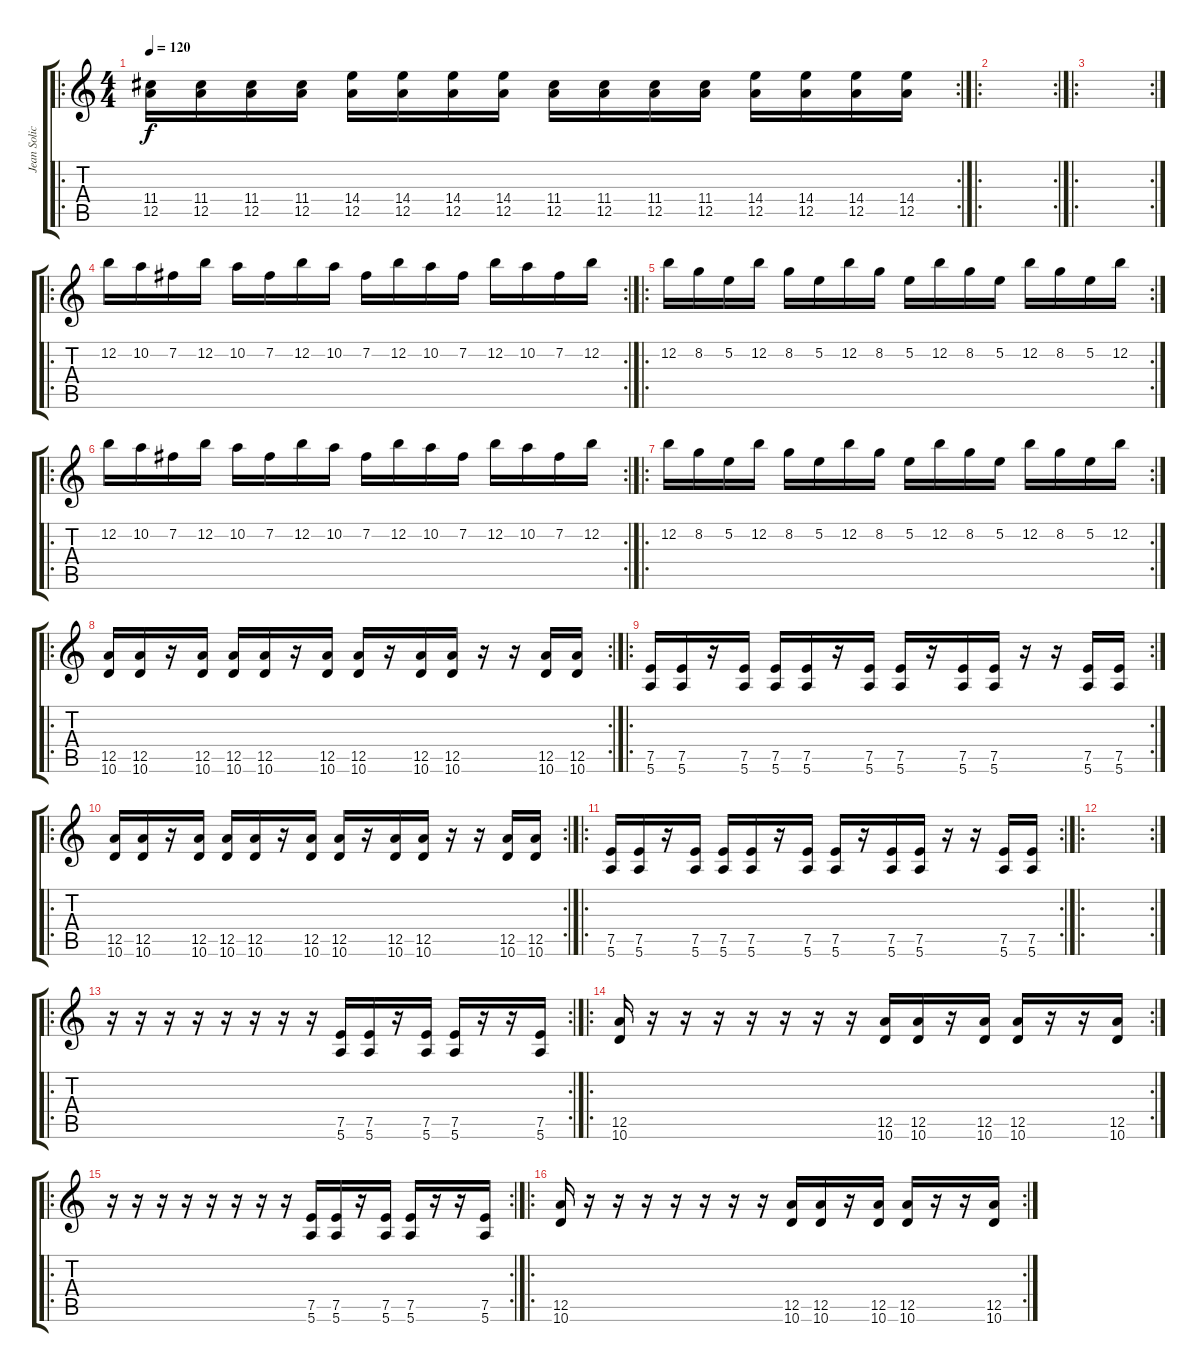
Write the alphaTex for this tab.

\track ("Jean Solich" "Jean Solic") {instrument overdrivenguitar}
\staff {score tabs}
\tuning (E4 B3 G3 D3 A2 E2) {hide}
\ro
\rc 2
\ts (4 4)
\tempo 120
\clef g2
\ks c
(11.4 12.5).16{dy f} (11.4 12.5).16 (11.4 12.5).16 (11.4 12.5).16 (14.4 12.5).16 (14.4 12.5).16 (14.4 12.5).16 (14.4 12.5).16 (11.4 12.5).16 (11.4 12.5).16 (11.4 12.5).16 (11.4 12.5).16 (14.4 12.5).16 (14.4 12.5).16 (14.4 12.5).16 (14.4 12.5).16 |
\ro
\rc 2
|
\ro
\rc 2
|
\ro
\rc 2
12.2.16 10.2.16 7.2.16 12.2.16 10.2.16 7.2.16 12.2.16 10.2.16 7.2.16 12.2.16 10.2.16 7.2.16 12.2.16 10.2.16 7.2.16 12.2.16 |
\ro
\rc 2
12.2.16 8.2.16 5.2.16 12.2.16 8.2.16 5.2.16 12.2.16 8.2.16 5.2.16 12.2.16 8.2.16 5.2.16 12.2.16 8.2.16 5.2.16 12.2.16 |
\ro
\rc 2
12.2.16 10.2.16 7.2.16 12.2.16 10.2.16 7.2.16 12.2.16 10.2.16 7.2.16 12.2.16 10.2.16 7.2.16 12.2.16 10.2.16 7.2.16 12.2.16 |
\ro
\rc 2
12.2.16 8.2.16 5.2.16 12.2.16 8.2.16 5.2.16 12.2.16 8.2.16 5.2.16 12.2.16 8.2.16 5.2.16 12.2.16 8.2.16 5.2.16 12.2.16 |
\ro
\rc 2
(12.5 10.6).16 (12.5 10.6).16 r.16 (12.5 10.6).16 (12.5 10.6).16 (12.5 10.6).16 r.16 (12.5 10.6).16 (12.5 10.6).16 r.16 (12.5 10.6).16 (12.5 10.6).16 r.16 r.16 (12.5 10.6).16 (12.5 10.6).16 |
\ro
\rc 2
(7.5 5.6).16 (7.5 5.6).16 r.16 (7.5 5.6).16 (7.5 5.6).16 (7.5 5.6).16 r.16 (7.5 5.6).16 (7.5 5.6).16 r.16 (7.5 5.6).16 (7.5 5.6).16 r.16 r.16 (7.5 5.6).16 (7.5 5.6).16 |
\ro
\rc 2
(12.5 10.6).16 (12.5 10.6).16 r.16 (12.5 10.6).16 (12.5 10.6).16 (12.5 10.6).16 r.16 (12.5 10.6).16 (12.5 10.6).16 r.16 (12.5 10.6).16 (12.5 10.6).16 r.16 r.16 (12.5 10.6).16 (12.5 10.6).16 |
\ro
\rc 2
(7.5 5.6).16 (7.5 5.6).16 r.16 (7.5 5.6).16 (7.5 5.6).16 (7.5 5.6).16 r.16 (7.5 5.6).16 (7.5 5.6).16 r.16 (7.5 5.6).16 (7.5 5.6).16 r.16 r.16 (7.5 5.6).16 (7.5 5.6).16 |
\ro
\rc 2
|
\ro
\rc 2
r.16 r.16 r.16 r.16 r.16 r.16 r.16 r.16 (7.5 5.6).16 (7.5 5.6).16 r.16 (7.5 5.6).16 (7.5 5.6).16 r.16 r.16 (7.5 5.6).16 |
\ro
\rc 2
(12.5 10.6).16 r.16 r.16 r.16 r.16 r.16 r.16 r.16 (12.5 10.6).16 (12.5 10.6).16 r.16 (12.5 10.6).16 (12.5 10.6).16 r.16 r.16 (12.5 10.6).16 |
\ro
\rc 2
r.16 r.16 r.16 r.16 r.16 r.16 r.16 r.16 (7.5 5.6).16 (7.5 5.6).16 r.16 (7.5 5.6).16 (7.5 5.6).16 r.16 r.16 (7.5 5.6).16 |
\ro
\rc 2
(12.5 10.6).16 r.16 r.16 r.16 r.16 r.16 r.16 r.16 (12.5 10.6).16 (12.5 10.6).16 r.16 (12.5 10.6).16 (12.5 10.6).16 r.16 r.16 (12.5 10.6).16
